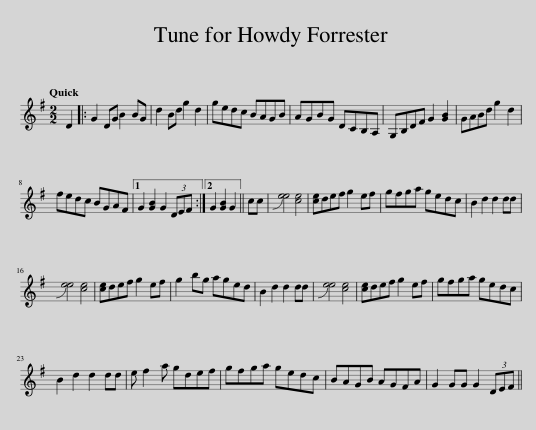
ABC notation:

X:1
L:1/8
Q:1/4=120
M:2/2
I:linebreak $
K:G
V:1 treble
V:1
 D2 |: G2 DG B2 BG | d2 Bd g2 d2 | gedc BAGB | AGBG DCB,A, | %5
 G,B,DF G2 [GB]2 | GABd g2 d2 |$ fedc BGAF |1 G2 [GB]2 G2 (3DEF :|2 G2 [GB]2 G2 || %10
 cc | !slide![ee]4 [ce]4 | [ce]def g2 ef | gfga gedc | B2 d2 d2 dd |$ %15
 !slide![ee]4 [ce]4 | [ce]def g2 ef | g2 bg aged | B2 d2 d2 dd | !slide![ee]4 [ce]4 | %20
 [ce]def g2 ef | gfga gedc |$ B2 d2 d2 dd | e f2 a gdef | gfga gedc | %25
 BAGB AGFA | G2 GG G2 (3DEF || %27
